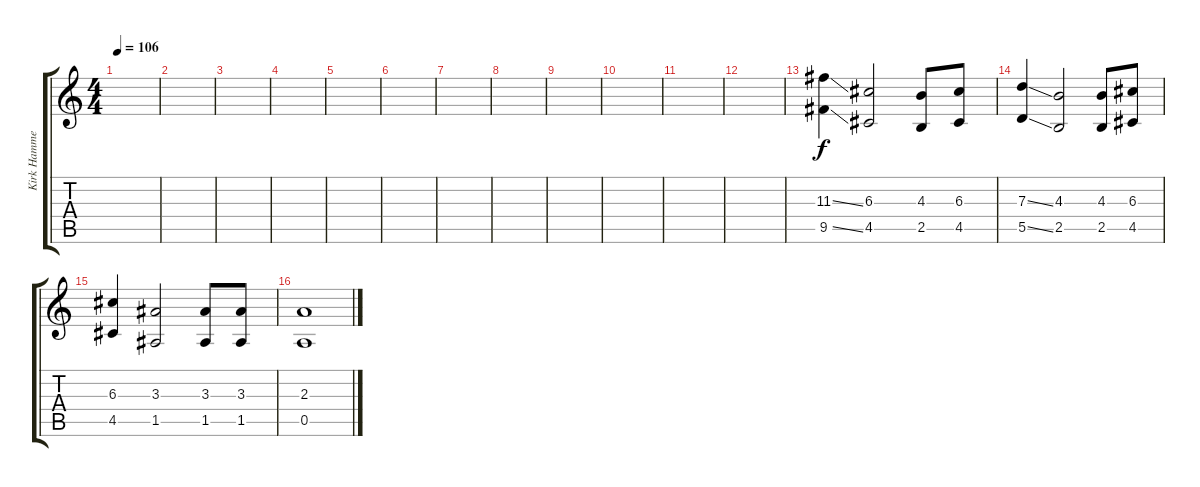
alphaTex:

\track ("Kirk Hammett" "Kirk Hamme") {instrument distortionguitar}
\staff {score tabs}
\tuning (E4 B3 G3 D3 A2 E2) {hide}
\ts (4 4)
\tempo 106
\clef g2
\ks c
|
|
|
|
|
|
|
|
|
|
|
|
(11.3{ss} 9.5{ss}).4{volume 16 balance 11 instrument distortionguitar} (6.3 4.5).2 (4.3 2.5).8 (6.3 4.5).8 |
(7.3{ss} 5.5{ss}).4 (4.3 2.5).2 (4.3 2.5).8 (6.3 4.5).8 |
(6.3 4.5).4 (3.3 1.5).2 (3.3 1.5).8 (3.3 1.5).8 |
(2.3 0.5).1
